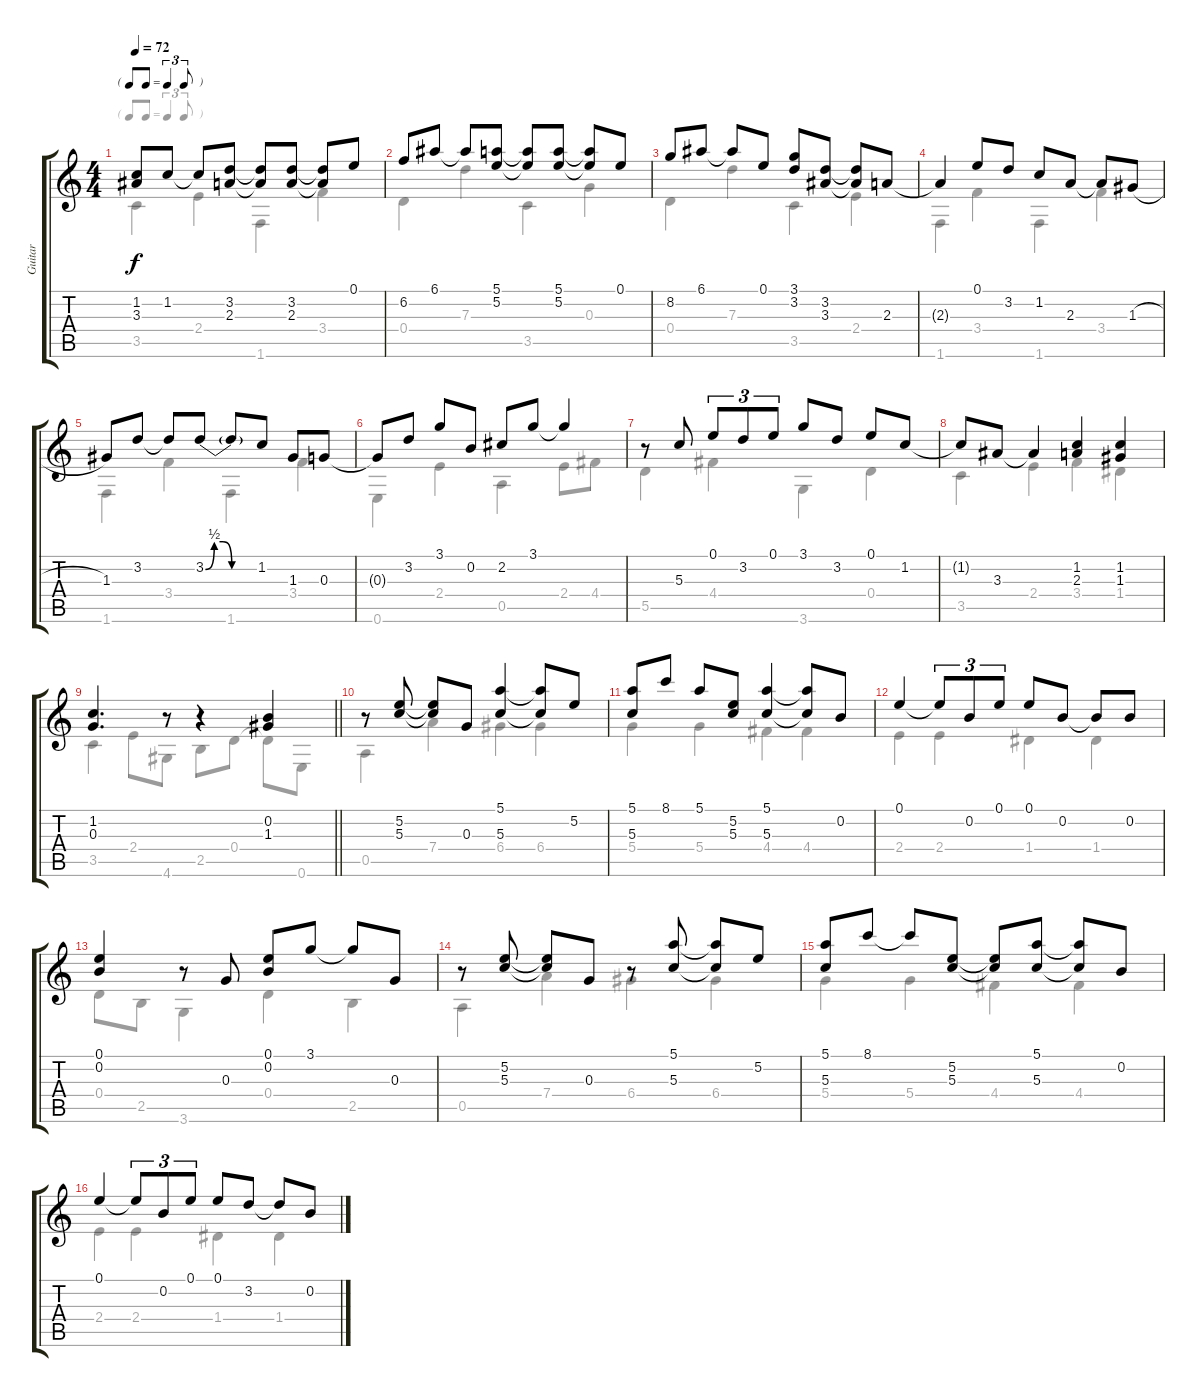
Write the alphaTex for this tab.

\track ("Guitar" "Guitar") {instrument acousticguitarsteel}
\staff {score tabs}
\tuning (E4 B3 G3 D3 A2 E2) {hide}
\voice
\ts (4 4)
\tf triplet8th
\tempo 72
\clef g2
\ks c
(1.2{t} 3.3).8{dy f} 1.2.8 1.2{t}.8 (3.2 2.3).8 (3.2{t} 2.3{t}).8 (3.2 2.3).8 (3.2{t} 2.3{t}).8 0.1.8 |
6.2.8 6.1.8 6.1{t}.8 (5.1 5.2).8 (5.1{t} 5.2{t}).8 (5.1 5.2).8 (5.1{t} 5.2{t}).8 0.1.8 |
8.2.8 6.1.8 6.1{t}.8 0.1.8 (3.1 3.2).8 (3.2 3.3).8 (3.2{t} 3.3{t}).8 2.3.8 |
2.3{t}.4 0.1.8 3.2.8 1.2.8 2.3.8 2.3{t}.8 1.3{h}.8 |
1.3.8 3.2.8 3.2{t}.8 3.2{be (custom 0 0 10 2 20 2 30 0 60 0)}.8 3.2{t}.8 1.2.8 1.3.8 0.3.8 |
0.3{t}.8 3.2.8 3.1.8 0.2.8 2.2.8 3.1.8 3.1{t}.4 |
r.8 5.3.8 0.1.8{tu (3 2)} 3.2.8{tu (3 2)} 0.1.8{tu (3 2)} 3.1.8 3.2.8 0.1.8 1.2.8 |
1.2{t}.8 3.3.8 3.3{t}.4 (1.2 2.3).4 (1.2 1.3).4 |
\barLineRight lightlight
(1.2 0.3).4{d} r.8 r.4 (0.2 1.3).4 |
r.8 (5.2 5.3).8 (5.2{t} 5.3{t}).8 0.3.8 (5.1 5.3).4 (5.1{t} 5.3{t}).8 5.2.8 |
(5.1 5.3).8 8.1.8 5.1.8 (5.2 5.3).8 (5.1 5.3).4 (5.1{t} 5.3{t}).8 0.2.8 |
0.1.4 0.1{t}.8{tu (3 2)} 0.2.8{tu (3 2)} 0.1.8{tu (3 2)} 0.1.8 0.2.8 0.2{t}.8 0.2.8 |
(0.1 0.2).4 r.8 0.3.8 (0.1 0.2).8 3.1.8 3.1{t}.8 0.3.8 |
r.8 (5.2 5.3).8 (5.2{t} 5.3{t}).8 0.3.8 r.8 (5.1 5.3).8 (5.1{t} 5.3{t}).8 5.2.8 |
(5.1 5.3).8 8.1.8 8.1{t}.8 (5.2 5.3).8 (5.2{t} 5.3{t}).8 (5.1 5.3).8 (5.1{t} 5.3{t}).8 0.2.8 |
0.1.4 0.1{t}.8{tu (3 2)} 0.2.8{tu (3 2)} 0.1.8{tu (3 2)} 0.1.8 3.2.8 3.2{t}.8 0.2.8
\voice
\clef g2
\ottava regular
\simile none
\ks c
3.5.4{dy f} 2.4.4 1.6.4 3.4.4 |
0.4.4 7.3.4 3.5.4 0.3.4 |
0.4.4 7.3.4 3.5.4 2.4.4 |
1.6.4 3.4.4 1.6.4 3.4.4 |
1.6.4 3.4.4 1.6.4 3.4.4 |
0.6.4 2.4.4 0.5.4 2.4.8 4.4.8 |
5.5.4 4.4.4 3.6.4 0.4.4 |
3.5.4 2.4.4 3.4.4 1.4.4 |
\barLineRight lightlight
3.5.4 2.4.8 4.6.8 2.5.8 0.4.8 0.4{t}.8 0.6.8 |
0.5.4 7.4.4 6.4.4 6.4.4 |
5.4.4 5.4.4 4.4.4 4.4.4 |
2.4.4 2.4.4 1.4.4 1.4.4 |
0.4.8 2.5.8 3.6.4 0.4.4 2.5.4 |
0.5.4 7.4.4 6.4.4 6.4.4 |
5.4.4 5.4.4 4.4.4 4.4.4 |
2.4.4 2.4.4 1.4.4 1.4.4
